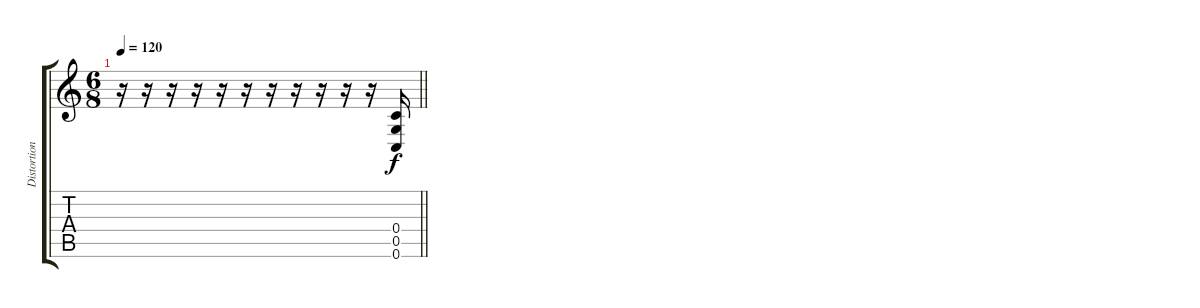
\track ("Distortion 1" "Distortion") {instrument distortionguitar}
\staff {score tabs}
\tuning (D4 A3 F3 C3 G2 C2) {hide}
\ts (6 8)
\tempo 120
\clef g2
\barLineRight lightlight
\ks c
r.16{dy f} r.16 r.16 r.16 r.16 r.16 r.16 r.16 r.16 r.16 r.16 (0.4{t} 0.5{t} 0.6{t}).16
